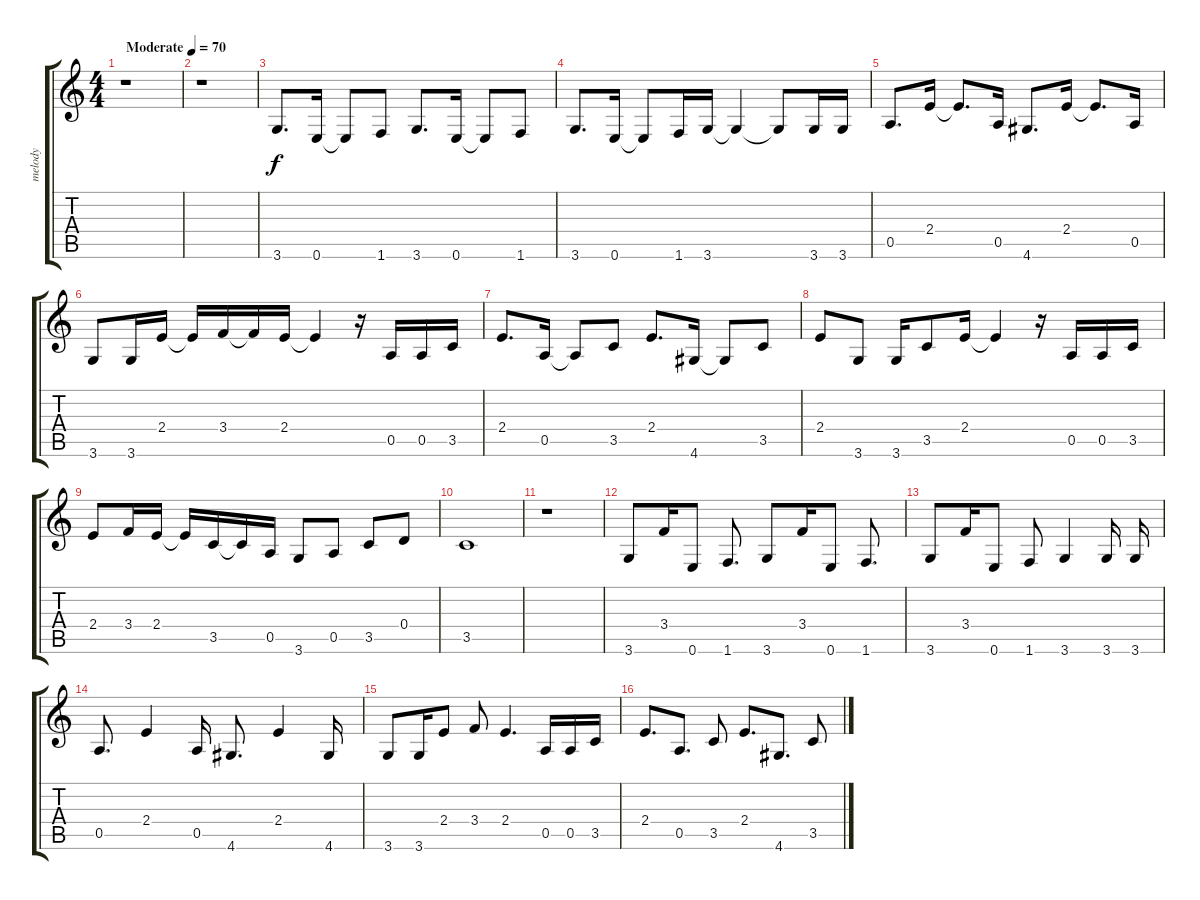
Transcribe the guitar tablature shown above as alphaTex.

\track ("melody" "melody") {instrument acousticguitarsteel}
\staff {score tabs}
\tuning (E4 B3 G3 D3 A2 E2) {hide}
\ts (4 4)
\tempo (70 "Moderate")
\clef g2
\ks c
r.1{dy f instrument acousticguitarsteel} |
r.1 |
3.6.8{d} 0.6.16 0.6{t}.8 1.6.8 3.6.8{d} 0.6.16 0.6{t}.8 1.6.8 |
3.6.8{d} 0.6.16 0.6{t}.8 1.6.16 3.6.16 3.6{t}.4 3.6{t}.8 3.6.16 3.6.16 |
0.5.8{d} 2.4.16 2.4{t}.8{d} 0.5.16 4.6.8{d} 2.4.16 2.4{t}.8{d} 0.5.16 |
3.6.8 3.6.16 2.4.16 2.4{t}.16 3.4.16 3.4{t}.16 2.4.16 2.4{t}.4 r.16 0.5.16 0.5.16 3.5.16 |
2.4.8{d} 0.5.16 0.5{t}.8 3.5.8 2.4.8{d} 4.6.16 4.6{t}.8 3.5.8 |
2.4.8 3.6.8 3.6.16 3.5.8 2.4.16 2.4{t}.4 r.16 0.5.16 0.5.16 3.5.16 |
2.4.8 3.4.16 2.4.16 2.4{t}.16 3.5.16 3.5{t}.16 0.5.16 3.6.8 0.5.8 3.5.8 0.4.8 |
3.5.1 |
r.1 |
3.6.8 3.4.16 0.6.8 1.6.8{d} 3.6.8 3.4.16 0.6.8 1.6.8{d} |
3.6.8 3.4.16 0.6.8 1.6.8 3.6.4 3.6.16 3.6.16 |
0.5.8{d} 2.4.4 0.5.16 4.6.8{d} 2.4.4 4.6.16 |
3.6.8 3.6.16 2.4.8 3.4.8 2.4.4{d} 0.5.16 0.5.16 3.5.16 |
2.4.8{d} 0.5.8{d} 3.5.8 2.4.8{d} 4.6.8{d} 3.5.8
